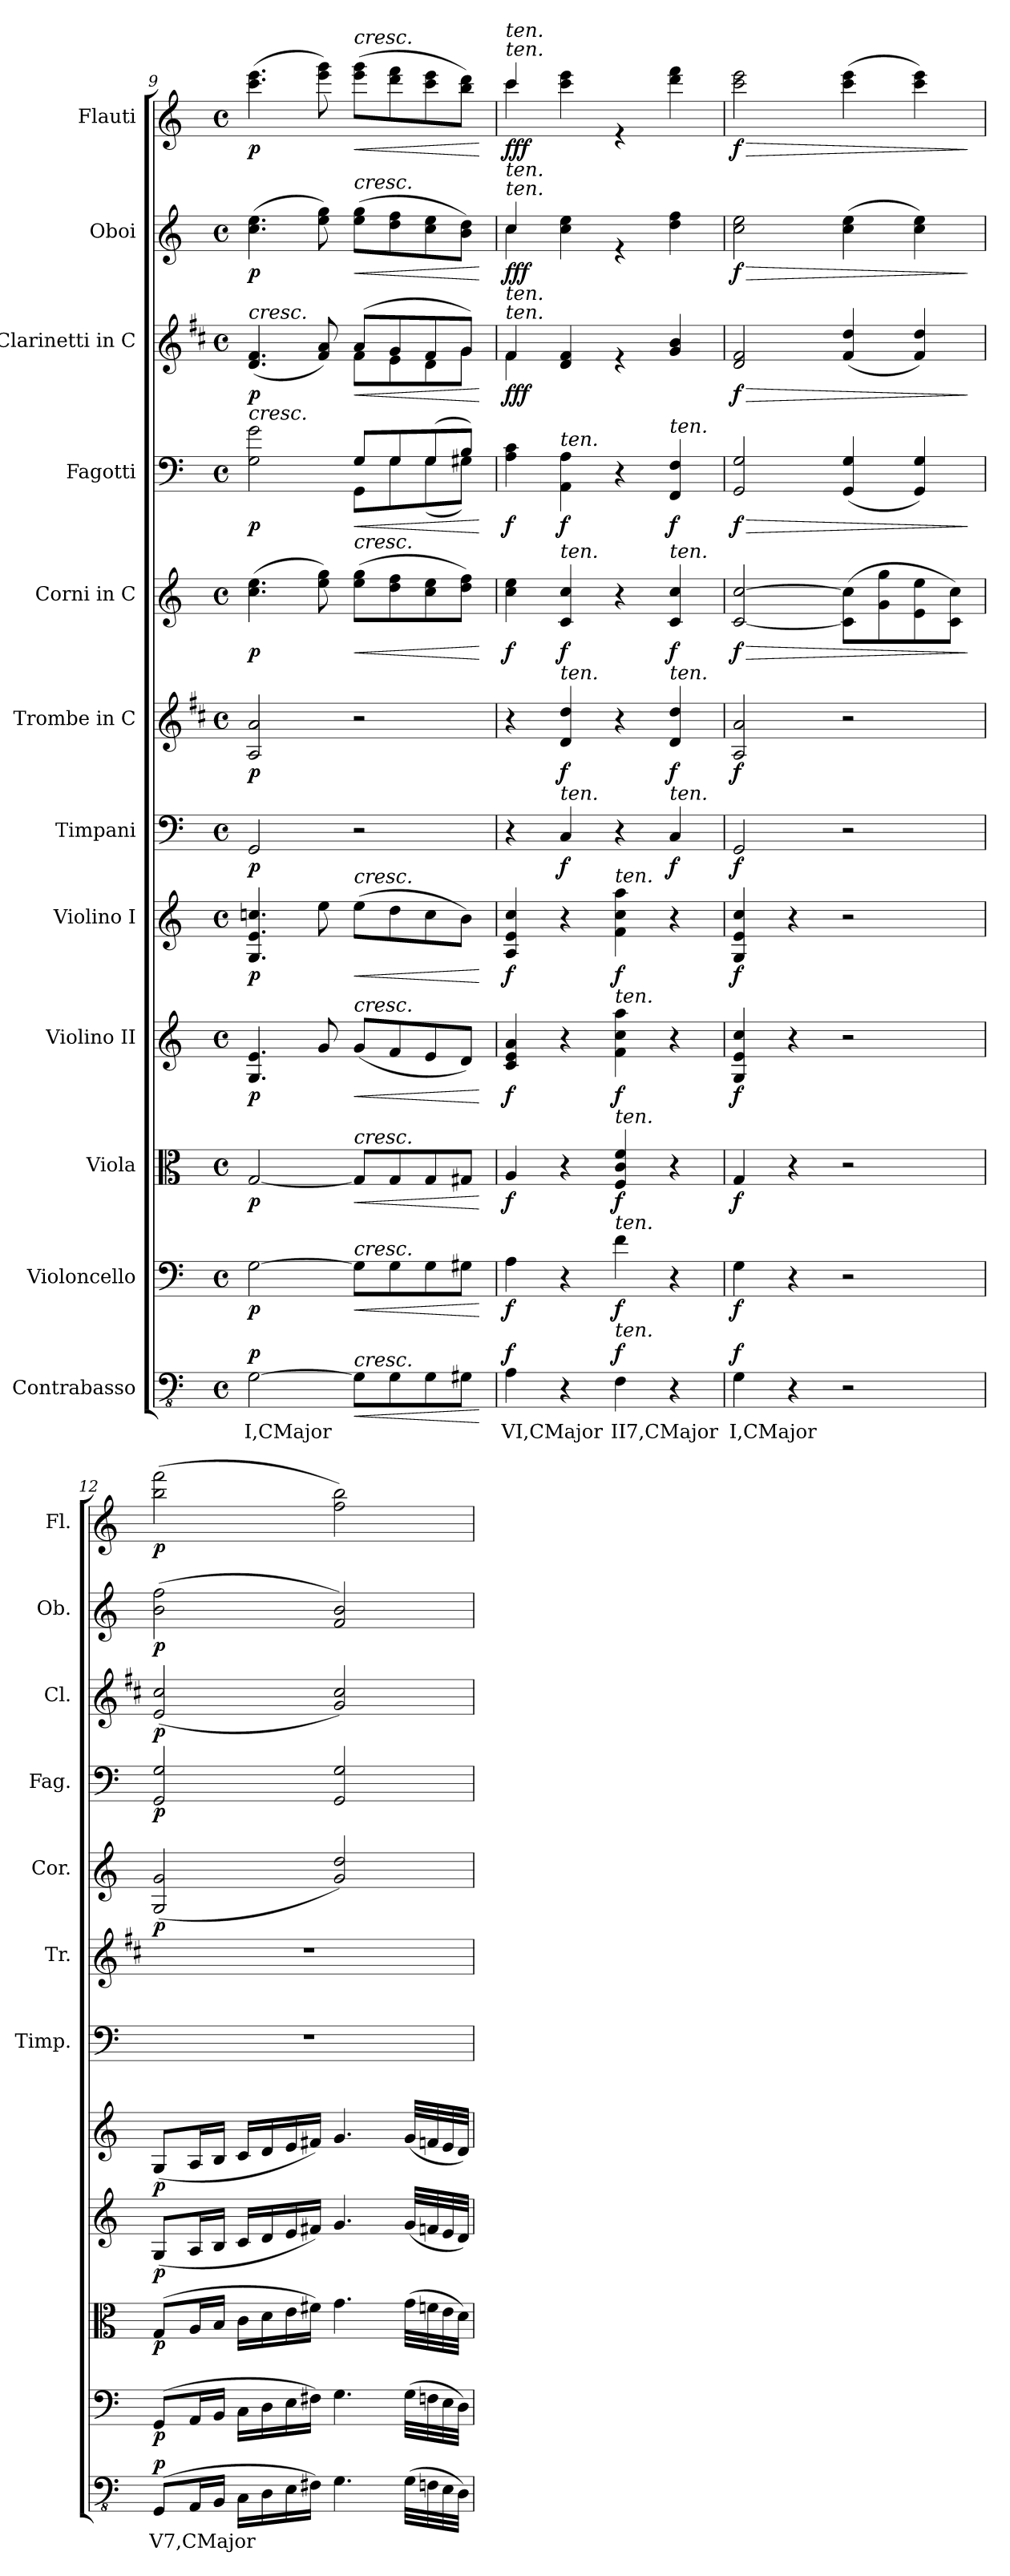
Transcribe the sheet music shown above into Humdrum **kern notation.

**kern	**text	**dynam	**kern	**dynam	**kern	**dynam	**kern	**dynam	**kern	**dynam	**kern	**dynam	**kern	**dynam	**kern	**dynam	**kern	**dynam	**kern	**dynam	**kern	**dynam	**kern	**dynam
*part12	*part12	*part12	*part11	*part11	*part10	*part10	*part9	*part9	*part8	*part8	*part7	*part7	*part6	*part6	*part5	*part5	*part4	*part4	*part3	*part3	*part2	*part2	*part1	*part1
*staff12	*staff12	*staff12	*staff11	*staff11	*staff10	*staff10	*staff9	*staff9	*staff8	*staff8	*staff7	*staff7	*staff6	*staff6	*staff5	*staff5	*staff4	*staff4	*staff3	*staff3	*staff2	*staff2	*staff1	*staff1
*I"Contrabasso	*	*	*I"Violoncello	*	*I"Viola	*	*I"Violino II	*	*I"Violino I	*	*I"Timpani	*	*I"Trombe in C	*	*I"Corni in C	*	*I"Fagotti	*	*I"Clarinetti in C	*	*I"Oboi	*	*I"Flauti	*
*	*	*	*	*	*	*	*	*	*	*	*I'Timp.	*	*I'Tr.	*	*I'Cor.	*	*I'Fag.	*	*I'Cl.	*	*I'Ob.	*	*I'Fl.	*
!!LO:PB:g=z
*clefFv4	*	*	*clefF4	*	*clefC3	*	*clefG2	*	*clefG2	*	*clefF4	*	*clefG2	*	*clefG2	*	*clefF4	*	*clefG2	*	*clefG2	*	*clefG2	*
*	*	*	*	*	*	*	*	*	*	*	*	*	*ITrd1c2	*	*ITrd7c12	*	*	*	*ITrd1c2	*	*	*	*	*
*k[]	*	*	*k[]	*	*k[]	*	*k[]	*	*k[]	*	*k[]	*	*k[]	*	*k[]	*	*k[]	*	*k[]	*	*k[]	*	*k[]	*
*M4/4	*	*	*M4/4	*	*M4/4	*	*M4/4	*	*M4/4	*	*M4/4	*	*M4/4	*	*M4/4	*	*M4/4	*	*M4/4	*	*M4/4	*	*M4/4	*
*met(c)	*	*	*met(c)	*	*met(c)	*	*met(c)	*	*met(c)	*	*met(c)	*	*met(c)	*	*met(c)	*	*met(c)	*	*met(c)	*	*met(c)	*	*met(c)	*
=9	=9	=9	=9	=9	=9	=9	=9	=9	=9	=9	=9	=9	=9	=9	=9	=9	=9	=9	=9	=9	=9	=9	=9	=9
*	*	*	*	*	*	*	*	*	*	*	*	*	*	*	*	*	*^	*	*^	*	*	*	*	*
!	!	!	!	!	!	!	!	!	!	!	!	!	!	!	!	!	!	!	!	!LO:TX:a:i:t=cresc.	!	!	!	!	!	!
!	!	!	!	!	!	!	!	!	!	!	!	!	!	!	!	!	!LO:TX:a:i:t=cresc.	!	!	!	!	!	!	!	!	!
!	!	!LO:DY:b	!	!LO:DY:b	!	!LO:DY:b	!	!LO:DY:b	!	!LO:DY:b	!	!LO:DY:b	!	!LO:DY:b	!	!LO:DY:b	!	!	!LO:DY:b	!	!	!LO:DY:b	!	!LO:DY:b	!	!LO:DY:b
[2GG\	I,CMajor	p	[2G\	p	[2G/	p	4.G/ 4.e/	p	4.G/ 4.e/ 4.ccn/	p	2GG/	p	2G/ 2g/	p	(4.c\ 4.e\	p	2G\ 2g\	2ryy	p	(4.c/ 4.e/	2ryy	p	(4.cc\ 4.ee\	p	(4.ccc\ 4.eee\	p
.	.	.	.	.	.	.	8g/	.	8ee\	.	.	.	.	.	8e\ 8g\)	.	.	.	.	8e/ 8g/)	.	.	8ee\ 8gg\)	.	8eee\ 8ggg\)	.
!	!	!	!	!	!	!	!	!	!	!	!	!	!	!	!	!	!	!	!	!	!	!	!	!	!LO:TX:a:i:t=cresc.	!
!	!	!	!	!	!	!	!	!	!	!	!	!	!	!	!	!	!	!	!	!	!	!	!LO:TX:a:i:t=cresc.	!	!	!
!	!	!	!	!	!	!	!	!	!	!	!	!	!	!	!LO:TX:a:i:t=cresc.	!	!	!	!	!	!	!	!	!	!	!
!	!	!	!	!	!	!	!	!	!LO:TX:a:i:t=cresc.	!	!	!	!	!	!	!	!	!	!	!	!	!	!	!	!	!
!	!	!	!	!	!	!	!LO:TX:a:i:t=cresc.	!	!	!	!	!	!	!	!	!	!	!	!	!	!	!	!	!	!	!
!	!	!	!	!	!LO:TX:a:i:t=cresc.	!	!	!	!	!	!	!	!	!	!	!	!	!	!	!	!	!	!	!	!	!
!	!	!	!LO:TX:a:i:t=cresc.	!	!	!	!	!	!	!	!	!	!	!	!	!	!	!	!	!	!	!	!	!	!	!
!LO:TX:a:i:t=cresc.	!	!	!	!	!	!	!	!	!	!	!	!	!	!	!	!	!	!	!	!	!	!	!	!	!	!
!	!	!LO:HP:b	!	!LO:HP:b	!	!LO:HP:b	!	!LO:HP:b	!	!LO:HP:b	!	!	!	!	!	!LO:HP:b	!	!	!LO:HP:b	!	!	!LO:HP:b	!	!LO:HP:b	!	!LO:HP:b
8GG\L]	.	<	8G\L]	<	8G/L]	<	(8g/L	<	(8ee\L	<	2r	.	2r	.	(8e\ 8g\L	<	8G/L	8GG\L	<	(8g/L	8e\L	<	(8ee\ 8gg\L	<	(8eee\ 8ggg\L	<
8GG\	.	.	8G\	.	8G/	.	8f/	.	8dd\	.	.	.	.	.	8d\ 8f\	.	8G/	8G\	.	8f/	8d\	.	8dd\ 8ff\	.	8ddd\ 8fff\	.
8GG\	.	.	8G\	.	8G/	.	8e/	.	8cc\	.	.	.	.	.	8c\ 8e\	.	(8G/	(8G\	.	8e/	8c\	.	8cc\ 8ee\	.	8ccc\ 8eee\	.
8GG#X\J	.	.	8G#X\J	.	8G#X/J	.	8d/J)	.	8b\J)	.	.	.	.	.	8d\ 8f\J)	.	8B/J)	8G#X\J)	.	8f/J)	8f\J	.	8b\ 8dd\J)	.	8bb\ 8ddd\J)	.
*	*	*	*	*	*	*	*	*	*	*	*	*	*	*	*	*	*v	*v	*	*	*	*	*	*	*	*
*	*	*	*	*	*	*	*	*	*	*	*	*	*	*	*	*	*	*	*v	*v	*	*	*	*	*
.	.	[	.	[	.	[	.	[	.	[	.	.	.	.	.	[	.	[	.	[	.	[	.	[
!!LO:PB:g=z
=10	=10	=10	=10	=10	=10	=10	=10	=10	=10	=10	=10	=10	=10	=10	=10	=10	=10	=10	=10	=10	=10	=10	=10	=10
*	*	*	*	*	*	*	*	*	*	*	*	*	*	*	*	*	*	*	*^	*	*^	*	*^	*
!	!	!	!	!	!	!	!	!	!	!	!	!	!	!	!	!	!	!	!	!	!	!	!	!	!LO:TX:a:i:t=ten.	!	!
!	!	!	!	!	!	!	!	!	!	!	!	!	!	!	!	!	!	!	!	!	!	!	!	!	!LO:TX:a:i:t=ten.	!	!
!	!	!	!	!	!	!	!	!	!	!	!	!	!	!	!	!	!	!	!	!	!	!LO:TX:a:i:t=ten.	!	!	!	!	!
!	!	!	!	!	!	!	!	!	!	!	!	!	!	!	!	!	!	!	!	!	!	!LO:TX:a:i:t=ten.	!	!	!	!	!
!	!	!	!	!	!	!	!	!	!	!	!	!	!	!	!	!	!	!	!LO:TX:a:i:t=ten.	!	!	!	!	!	!	!	!
!	!	!	!	!	!	!	!	!	!	!	!	!	!	!	!	!	!	!	!LO:TX:a:i:t=ten.	!	!	!	!	!	!	!	!
!	!	!LO:DY:b	!	!LO:DY:b	!	!LO:DY:b	!	!LO:DY:b	!	!LO:DY:b	!	!	!	!	!	!LO:DY:b	!	!LO:DY:b	!	!	!LO:DY:b	!	!	!	!	!	!
!	!	!	!	!	!	!	!	!	!	!	!	!	!	!	!	!	!	!	!	!	!LO:DY:n=1:b	!	!	!	!	!	!
!	!	!	!	!	!	!	!	!	!	!	!	!	!	!	!	!	!	!	!	!	!LO:DY:n=2:b	!	!	!LO:DY:b	!	!	!
!	!	!	!	!	!	!	!	!	!	!	!	!	!	!	!	!	!	!	!	!	!	!	!	!LO:DY:n=1:b	!	!	!
!	!	!	!	!	!	!	!	!	!	!	!	!	!	!	!	!	!	!	!	!	!	!	!	!LO:DY:n=2:b	!	!	!LO:DY:b
!	!	!	!	!	!	!	!	!	!	!	!	!	!	!	!	!	!	!	!	!	!	!	!	!	!	!	!LO:DY:n=1:b
!	!	!	!	!	!	!	!	!	!	!	!	!	!	!	!	!	!	!	!	!	!	!	!	!	!	!	!LO:DY:n=2:b
4AA\	VI,CMajor	f	4A\	f	4A/	f	4c/ 4e/ 4a/	f	4A/ 4e/ 4cc/	f	4r	.	4r	.	4c\ 4e\	f	4A\ 4c\	f	4e/	4e\	f f f	4cc/	4cc\	f f f	4ccc/	4ccc\	f f f
!	!	!	!	!	!	!	!	!	!	!	!	!	!	!	!	!	!LO:TX:a:i:t=ten.	!	!	!	!	!	!	!	!	!	!
!	!	!	!	!	!	!	!	!	!	!	!	!	!	!	!LO:TX:a:i:t=ten.	!	!	!	!	!	!	!	!	!	!	!	!
!	!	!	!	!	!	!	!	!	!	!	!	!	!LO:TX:a:i:t=ten.	!	!	!	!	!	!	!	!	!	!	!	!	!	!
!	!	!	!	!	!	!	!	!	!	!	!LO:TX:a:i:t=ten.	!	!	!	!	!	!	!	!	!	!	!	!	!	!	!	!
!	!	!	!	!	!	!	!	!	!	!	!	!LO:DY:b	!	!LO:DY:b	!	!LO:DY:b	!	!LO:DY:b	!	!	!	!	!	!	!	!	!
4r	.	.	4r	.	4r	.	4r	.	4r	.	4C/	f	4c/ 4cc/	f	4C/ 4c/	f	4AA\ 4A\	f	4c/ 4e/	2.ryy	.	4cc\ 4ee\	2.ryy	.	4ccc\ 4eee\	2.ryy	.
!	!	!	!	!	!	!	!	!	!LO:TX:a:i:t=ten.	!	!	!	!	!	!	!	!	!	!	!	!	!	!	!	!	!	!
!	!	!	!	!	!	!	!LO:TX:a:i:t=ten.	!	!	!	!	!	!	!	!	!	!	!	!	!	!	!	!	!	!	!	!
!	!	!	!	!	!LO:TX:a:i:t=ten.	!	!	!	!	!	!	!	!	!	!	!	!	!	!	!	!	!	!	!	!	!	!
!	!	!	!LO:TX:a:i:t=ten.	!	!	!	!	!	!	!	!	!	!	!	!	!	!	!	!	!	!	!	!	!	!	!	!
!LO:TX:a:i:t=ten.	!	!	!	!	!	!	!	!	!	!	!	!	!	!	!	!	!	!	!	!	!	!	!	!	!	!	!
!	!	!LO:DY:b	!	!LO:DY:b	!	!LO:DY:b	!	!LO:DY:b	!	!LO:DY:b	!	!	!	!	!	!	!	!	!	!	!	!	!	!	!	!	!
4FF\	II7,CMajor	f	4f\	f	4F/ 4c/ 4f/	f	4f\ 4cc\ 4aa\	f	4f\ 4cc\ 4aa\	f	4r	.	4r	.	4r	.	4r	.	4re	.	.	4re	.	.	4re	.	.
!	!	!	!	!	!	!	!	!	!	!	!	!	!	!	!	!	!LO:TX:a:i:t=ten.	!	!	!	!	!	!	!	!	!	!
!	!	!	!	!	!	!	!	!	!	!	!	!	!	!	!LO:TX:a:i:t=ten.	!	!	!	!	!	!	!	!	!	!	!	!
!	!	!	!	!	!	!	!	!	!	!	!	!	!LO:TX:a:i:t=ten.	!	!	!	!	!	!	!	!	!	!	!	!	!	!
!	!	!	!	!	!	!	!	!	!	!	!LO:TX:a:i:t=ten.	!	!	!	!	!	!	!	!	!	!	!	!	!	!	!	!
!	!	!	!	!	!	!	!	!	!	!	!	!LO:DY:b	!	!LO:DY:b	!	!LO:DY:b	!	!LO:DY:b	!	!	!	!	!	!	!	!	!
4r	.	.	4r	.	4r	.	4r	.	4r	.	4C/	f	4c/ 4cc/	f	4C/ 4c/	f	4FF/ 4F/	f	4f/ 4a/	.	.	4dd\ 4ff\	.	.	4ddd\ 4fff\	.	.
*	*	*	*	*	*	*	*	*	*	*	*	*	*	*	*	*	*	*	*v	*v	*	*	*	*	*v	*v	*
*	*	*	*	*	*	*	*	*	*	*	*	*	*	*	*	*	*	*	*	*	*v	*v	*	*	*
!!LO:PB:g=z
=11	=11	=11	=11	=11	=11	=11	=11	=11	=11	=11	=11	=11	=11	=11	=11	=11	=11	=11	=11	=11	=11	=11	=11	=11
!	!	!LO:DY:b	!	!LO:DY:b	!	!LO:DY:b	!	!LO:DY:b	!	!LO:DY:b	!	!LO:DY:b	!	!LO:DY:b	!	!LO:HP:b	!	!LO:HP:b	!	!LO:HP:b	!	!LO:HP:b	!	!LO:HP:b
!	!	!	!	!	!	!	!	!	!	!	!	!	!	!	!	!LO:DY:n=1:b	!	!LO:DY:n=1:b	!	!LO:DY:n=1:b	!	!LO:DY:n=1:b	!	!LO:DY:n=1:b
4GG\	I,CMajor	f	4G\	f	4G/	f	4G/ 4e/ 4cc/	f	4G/ 4e/ 4cc/	f	2GG/	f	2G/ 2g/	f	[2C/ [2c/	> f	2GG/ 2G/	> f	2c/ 2e/	> f	2cc\ 2ee\	> f	2ccc\ 2eee\	> f
4r	.	.	4r	.	4r	.	4r	.	4r	.	.	.	.	.	.	.	.	.	.	.	.	.	.	.
2r	.	.	2r	.	2r	.	2r	.	2r	.	2r	.	2r	.	(8C\] 8c\]L	.	(4GG/ 4G/	.	(4e/ 4cc/	.	(4cc\ 4ee\	.	(4ccc\ 4eee\	.
.	.	.	.	.	.	.	.	.	.	.	.	.	.	.	8G\ 8g\	.	.	.	.	.	.	.	.	.
.	.	.	.	.	.	.	.	.	.	.	.	.	.	.	8E\ 8e\	.	4GG/ 4G/)	.	4e/ 4cc/)	.	4cc\ 4ee\)	.	4ccc\ 4eee\)	.
.	.	.	.	.	.	.	.	.	.	.	.	.	.	.	8C\ 8c\J)	.	.	.	.	.	.	.	.	.
.	.	.	.	.	.	.	.	.	.	.	.	.	.	.	.	]	.	]	.	]	.	]	.	]
=12	=12	=12	=12	=12	=12	=12	=12	=12	=12	=12	=12	=12	=12	=12	=12	=12	=12	=12	=12	=12	=12	=12	=12	=12
!	!	!LO:DY:b	!	!LO:DY:b	!	!LO:DY:b	!	!LO:DY:b	!	!LO:DY:b	!	!	!	!	!	!LO:DY:b	!	!LO:DY:b	!	!LO:DY:b	!	!LO:DY:b	!	!LO:DY:b
(8GGG/L	V7,CMajor	p	(8GG/L	p	(8G/L	p	(8G/L	p	(8G/L	p	1r	.	1r	.	(2GG/ 2G/	p	2GG/ 2G/	p	(2d/ 2b/	p	(2b\ 2ff\	p	(2bb\ 2fff\	p
16AAA/L	.	.	16AA/L	.	16A/L	.	16A/L	.	16A/L	.	.	.	.	.	.	.	.	.	.	.	.	.	.	.
16BBB/JJ	.	.	16BB/JJ	.	16B/JJ	.	16B/JJ	.	16B/JJ	.	.	.	.	.	.	.	.	.	.	.	.	.	.	.
16CC\LL	.	.	16C\LL	.	16c\LL	.	16c/LL	.	16c/LL	.	.	.	.	.	.	.	.	.	.	.	.	.	.	.
16DD\	.	.	16D\	.	16d\	.	16d/	.	16d/	.	.	.	.	.	.	.	.	.	.	.	.	.	.	.
16EE\	.	.	16E\	.	16e\	.	16e/	.	16e/	.	.	.	.	.	.	.	.	.	.	.	.	.	.	.
16FF#X\JJ)	.	.	16F#X\JJ)	.	16f#X\JJ)	.	16f#X/JJ)	.	16f#X/JJ)	.	.	.	.	.	.	.	.	.	.	.	.	.	.	.
4.GG\	.	.	4.G\	.	4.g\	.	4.g/	.	4.g/	.	.	.	.	.	2G/ 2d/)	.	2GG/ 2G/	.	2f/ 2b/)	.	2f/ 2b/)	.	2ff\ 2bb\)	.
(32GG\LLL	.	.	(32G\LLL	.	(32g\LLL	.	(32g/LLL	.	(32g/LLL	.	.	.	.	.	.	.	.	.	.	.	.	.	.	.
32FFn\	.	.	32Fn\	.	32fn\	.	32fn/	.	32fn/	.	.	.	.	.	.	.	.	.	.	.	.	.	.	.
32EE\	.	.	32E\	.	32e\	.	32e/	.	32e/	.	.	.	.	.	.	.	.	.	.	.	.	.	.	.
32DD\JJJ)	.	.	32D\JJJ)	.	32d\JJJ)	.	32d/JJJ)	.	32d/JJJ)	.	.	.	.	.	.	.	.	.	.	.	.	.	.	.
=	=	=	=	=	=	=	=	=	=	=	=	=	=	=	=	=	=	=	=	=	=	=	=	=
*-	*-	*-	*-	*-	*-	*-	*-	*-	*-	*-	*-	*-	*-	*-	*-	*-	*-	*-	*-	*-	*-	*-	*-	*-
